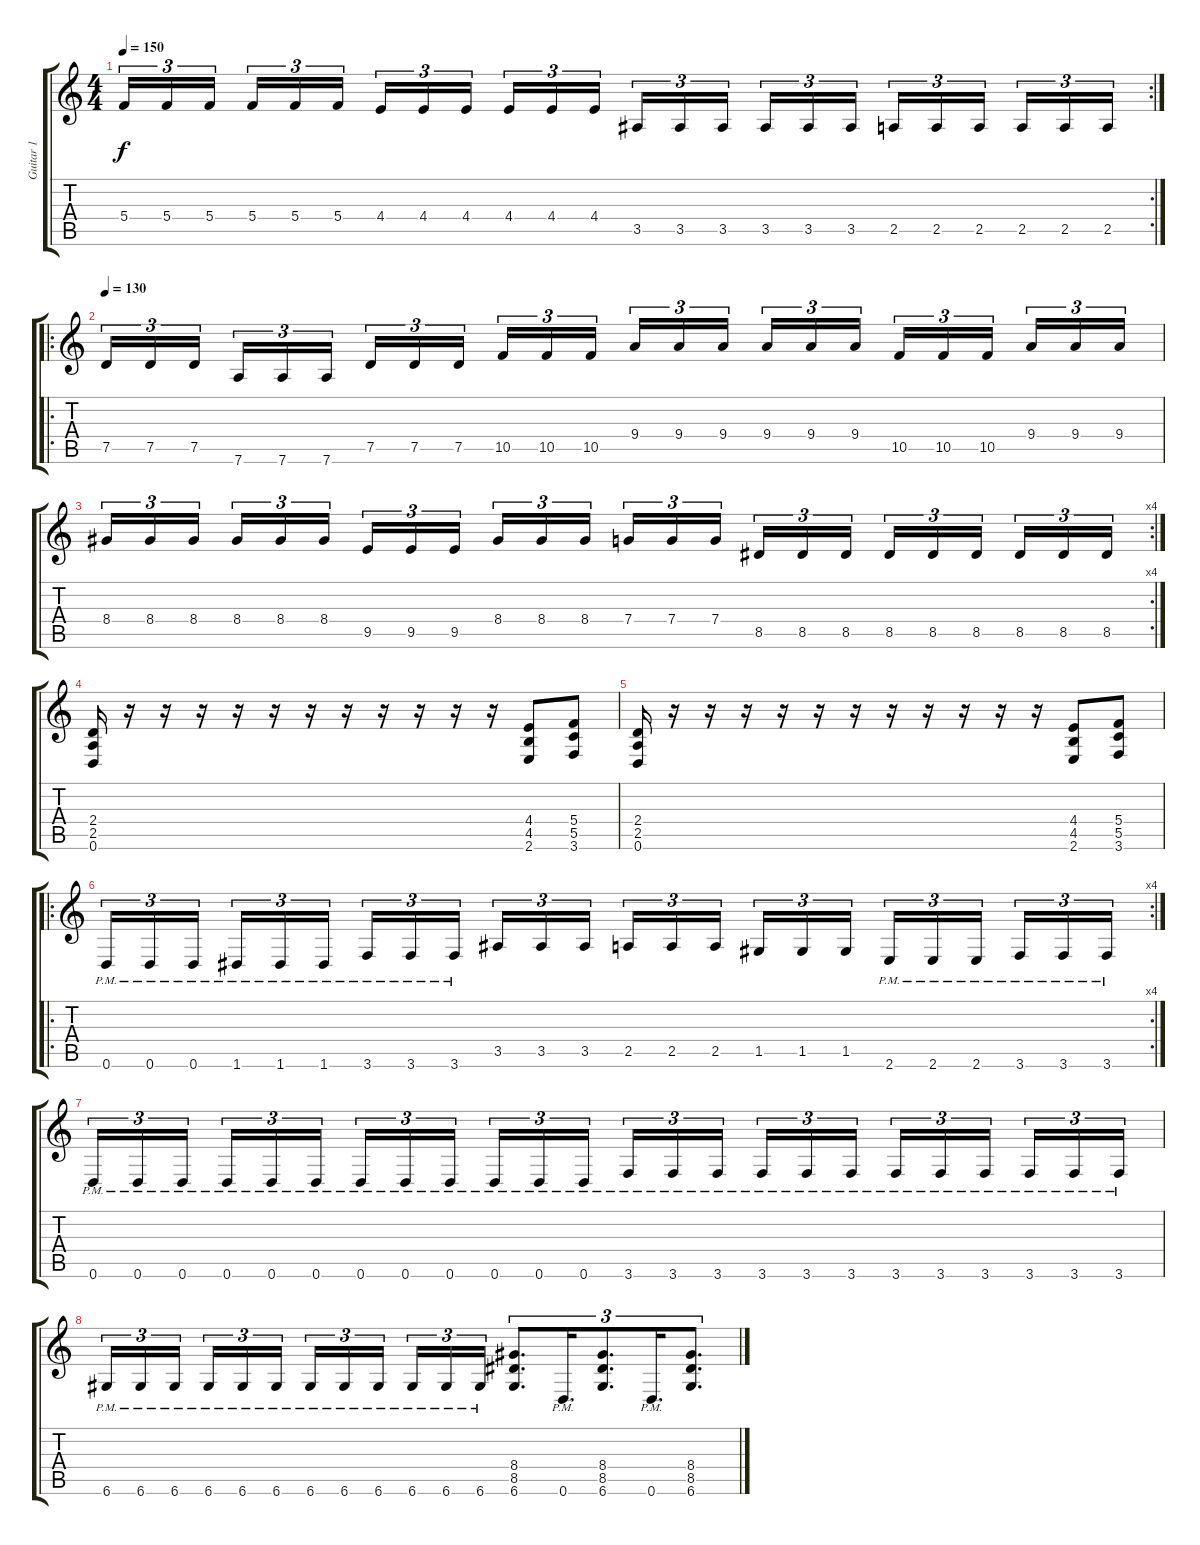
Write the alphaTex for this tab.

\track ("Guitar 1" "Guitar 1") {instrument distortionguitar}
\staff {score tabs}
\tuning (D4 A3 F3 C3 G2 D2) {hide}
\rc 2
\ts (4 4)
\tempo 150
\clef g2
\ks c
5.4.16{tu (3 2) dy f} 5.4.16{tu (3 2)} 5.4.16{tu (3 2) beam splitsecondary} 5.4.16{tu (3 2)} 5.4.16{tu (3 2)} 5.4.16{tu (3 2)} 4.4.16{tu (3 2)} 4.4.16{tu (3 2)} 4.4.16{tu (3 2) beam splitsecondary} 4.4.16{tu (3 2)} 4.4.16{tu (3 2)} 4.4.16{tu (3 2)} 3.5.16{tu (3 2)} 3.5.16{tu (3 2)} 3.5.16{tu (3 2) beam splitsecondary} 3.5.16{tu (3 2)} 3.5.16{tu (3 2)} 3.5.16{tu (3 2)} 2.5.16{tu (3 2)} 2.5.16{tu (3 2)} 2.5.16{tu (3 2) beam splitsecondary} 2.5.16{tu (3 2)} 2.5.16{tu (3 2)} 2.5.16{tu (3 2)} |
\ro
\tempo 130
7.5.16{tu (3 2)} 7.5.16{tu (3 2)} 7.5.16{tu (3 2) beam splitsecondary} 7.6.16{tu (3 2)} 7.6.16{tu (3 2)} 7.6.16{tu (3 2)} 7.5.16{tu (3 2)} 7.5.16{tu (3 2)} 7.5.16{tu (3 2) beam splitsecondary} 10.5.16{tu (3 2)} 10.5.16{tu (3 2)} 10.5.16{tu (3 2)} 9.4.16{tu (3 2)} 9.4.16{tu (3 2)} 9.4.16{tu (3 2) beam splitsecondary} 9.4.16{tu (3 2)} 9.4.16{tu (3 2)} 9.4.16{tu (3 2)} 10.5.16{tu (3 2)} 10.5.16{tu (3 2)} 10.5.16{tu (3 2) beam splitsecondary} 9.4.16{tu (3 2)} 9.4.16{tu (3 2)} 9.4.16{tu (3 2)} |
\rc 4
8.4.16{tu (3 2)} 8.4.16{tu (3 2)} 8.4.16{tu (3 2) beam splitsecondary} 8.4.16{tu (3 2)} 8.4.16{tu (3 2)} 8.4.16{tu (3 2)} 9.5.16{tu (3 2)} 9.5.16{tu (3 2)} 9.5.16{tu (3 2) beam splitsecondary} 8.4.16{tu (3 2)} 8.4.16{tu (3 2)} 8.4.16{tu (3 2)} 7.4.16{tu (3 2)} 7.4.16{tu (3 2)} 7.4.16{tu (3 2) beam splitsecondary} 8.5.16{tu (3 2)} 8.5.16{tu (3 2)} 8.5.16{tu (3 2)} 8.5.16{tu (3 2)} 8.5.16{tu (3 2)} 8.5.16{tu (3 2) beam splitsecondary} 8.5.16{tu (3 2)} 8.5.16{tu (3 2)} 8.5.16{tu (3 2)} |
(2.4 2.5 0.6).16 r.16 r.16 r.16 r.16 r.16 r.16 r.16 r.16 r.16 r.16 r.16 (4.4 4.5 2.6).8 (5.4 5.5 3.6).8 |
(2.4 2.5 0.6).16 r.16 r.16 r.16 r.16 r.16 r.16 r.16 r.16 r.16 r.16 r.16 (4.4 4.5 2.6).8 (5.4 5.5 3.6).8 |
\ro
\rc 4
0.6{pm}.16{tu (3 2)} 0.6{pm}.16{tu (3 2)} 0.6{pm}.16{tu (3 2) beam splitsecondary} 1.6{pm}.16{tu (3 2)} 1.6{pm}.16{tu (3 2)} 1.6{pm}.16{tu (3 2)} 3.6{pm}.16{tu (3 2)} 3.6{pm}.16{tu (3 2)} 3.6{pm}.16{tu (3 2) beam splitsecondary} 3.5.16{tu (3 2)} 3.5.16{tu (3 2)} 3.5.16{tu (3 2)} 2.5.16{tu (3 2)} 2.5.16{tu (3 2)} 2.5.16{tu (3 2) beam splitsecondary} 1.5.16{tu (3 2)} 1.5.16{tu (3 2)} 1.5.16{tu (3 2)} 2.6{pm}.16{tu (3 2)} 2.6{pm}.16{tu (3 2)} 2.6{pm}.16{tu (3 2) beam splitsecondary} 3.6{pm}.16{tu (3 2)} 3.6{pm}.16{tu (3 2)} 3.6{pm}.16{tu (3 2)} |
0.6{pm}.16{tu (3 2)} 0.6{pm}.16{tu (3 2)} 0.6{pm}.16{tu (3 2) beam splitsecondary} 0.6{pm}.16{tu (3 2)} 0.6{pm}.16{tu (3 2)} 0.6{pm}.16{tu (3 2)} 0.6{pm}.16{tu (3 2)} 0.6{pm}.16{tu (3 2)} 0.6{pm}.16{tu (3 2) beam splitsecondary} 0.6{pm}.16{tu (3 2)} 0.6{pm}.16{tu (3 2)} 0.6{pm}.16{tu (3 2)} 3.6{pm}.16{tu (3 2)} 3.6{pm}.16{tu (3 2)} 3.6{pm}.16{tu (3 2) beam splitsecondary} 3.6{pm}.16{tu (3 2)} 3.6{pm}.16{tu (3 2)} 3.6{pm}.16{tu (3 2)} 3.6{pm}.16{tu (3 2)} 3.6{pm}.16{tu (3 2)} 3.6{pm}.16{tu (3 2) beam splitsecondary} 3.6{pm}.16{tu (3 2)} 3.6{pm}.16{tu (3 2)} 3.6{pm}.16{tu (3 2)} |
6.6{pm}.16{tu (3 2)} 6.6{pm}.16{tu (3 2)} 6.6{pm}.16{tu (3 2) beam splitsecondary} 6.6{pm}.16{tu (3 2)} 6.6{pm}.16{tu (3 2)} 6.6{pm}.16{tu (3 2)} 6.6{pm}.16{tu (3 2)} 6.6{pm}.16{tu (3 2)} 6.6{pm}.16{tu (3 2) beam splitsecondary} 6.6{pm}.16{tu (3 2)} 6.6{pm}.16{tu (3 2)} 6.6{pm}.16{tu (3 2)} (8.4 8.5 6.6).8{d tu (3 2)} 0.6{pm}.16{d tu (3 2)} (8.4 8.5 6.6).8{d tu (3 2)} 0.6{pm}.16{d tu (3 2)} (8.4 8.5 6.6).8{d tu (3 2)}
